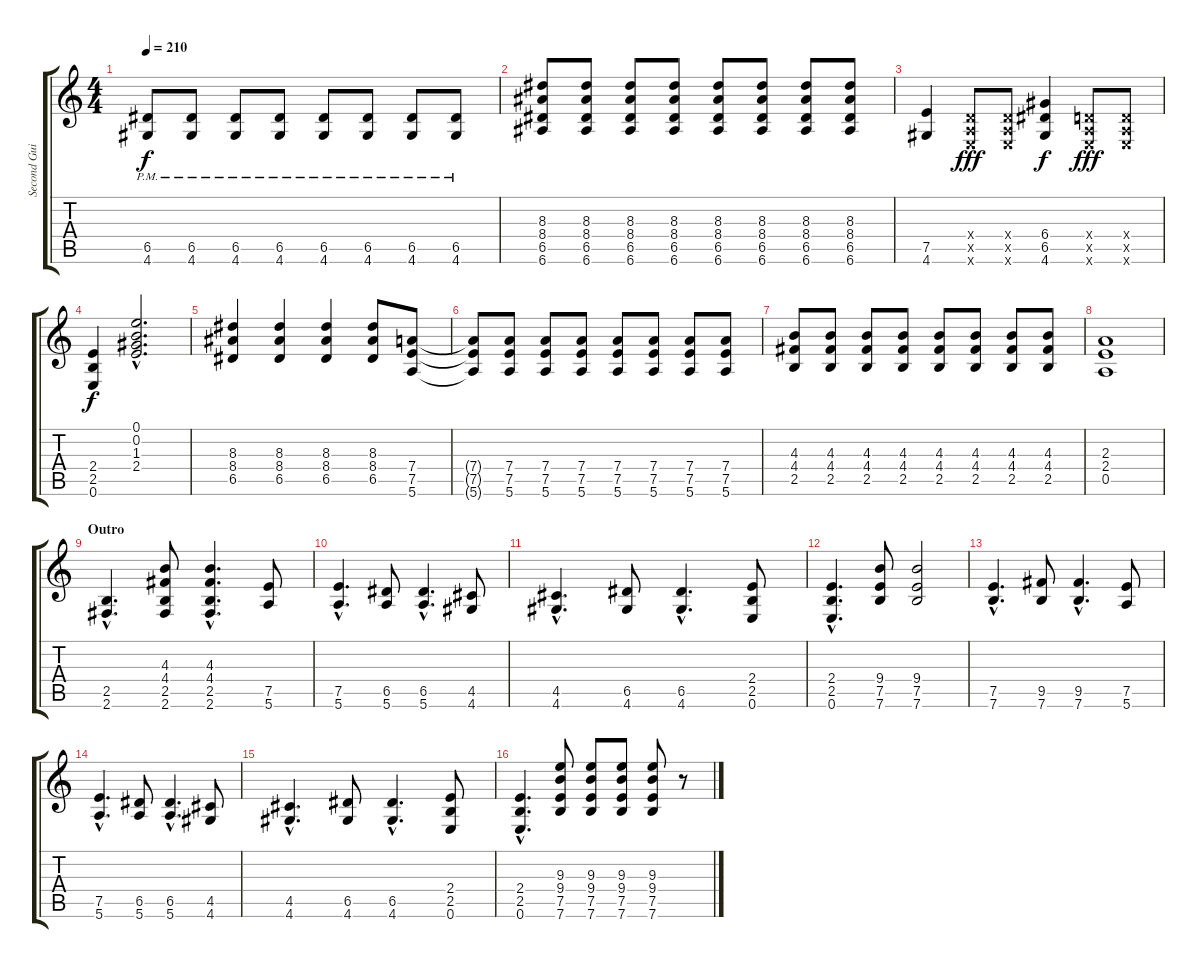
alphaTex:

\track ("Second Guitar" "Second Gui") {instrument distortionguitar}
\staff {score tabs}
\tuning (E4 B3 G3 D3 A2 E2) {hide}
\ts (4 4)
\tempo 210
\clef g2
\ks c
(6.5{pm} 4.6{pm}).8{dy f} (6.5{pm} 4.6{pm}).8 (6.5{pm} 4.6{pm}).8 (6.5{pm} 4.6{pm}).8 (6.5{pm} 4.6{pm}).8 (6.5{pm} 4.6{pm}).8 (6.5{pm} 4.6{pm}).8 (6.5{pm} 4.6{pm}).8 |
(8.3 8.4 6.5 6.6).8 (8.3 8.4 6.5 6.6).8 (8.3 8.4 6.5 6.6).8 (8.3 8.4 6.5 6.6).8 (8.3 8.4 6.5 6.6).8 (8.3 8.4 6.5 6.6).8 (8.3 8.4 6.5 6.6).8 (8.3 8.4 6.5 6.6).8 |
(7.5 4.6).4 (0.4{x} 0.5{x} 0.6{x}).8{dy fff} (0.4{x} 0.5{x} 0.6{x}).8 (6.4 6.5 4.6).4{dy f} (0.4{x} 0.5{x} 0.6{x}).8{dy fff} (0.4{x} 0.5{x} 0.6{x}).8 |
(2.4 2.5 0.6).4{dy f} (0.1{hac} 0.2{hac} 1.3{hac} 2.4{hac}).2{d} |
(8.3 8.4 6.5).4 (8.3 8.4 6.5).4 (8.3 8.4 6.5).4 (8.3 8.4 6.5).8 (7.4 7.5 5.6).8 |
(7.4{t} 7.5{t} 5.6{t}).8 (7.4 7.5 5.6).8 (7.4 7.5 5.6).8 (7.4 7.5 5.6).8 (7.4 7.5 5.6).8 (7.4 7.5 5.6).8 (7.4 7.5 5.6).8 (7.4 7.5 5.6).8 |
(4.3 4.4 2.5).8 (4.3 4.4 2.5).8 (4.3 4.4 2.5).8 (4.3 4.4 2.5).8 (4.3 4.4 2.5).8 (4.3 4.4 2.5).8 (4.3 4.4 2.5).8 (4.3 4.4 2.5).8 |
(2.3 2.4 0.5).1 |
\section ("" "Outro")
(2.5{hac} 2.6{hac}).4{d} (4.3 4.4 2.5 2.6).8 (4.3{hac} 4.4{hac} 2.5{hac} 2.6{hac}).4{d} (7.5 5.6).8 |
(7.5{hac} 5.6{hac}).4{d} (6.5 5.6).8 (6.5{hac} 5.6{hac}).4{d} (4.5 4.6).8 |
(4.5{hac} 4.6{hac}).4{d} (6.5 4.6).8 (6.5{hac} 4.6{hac}).4{d} (2.4 2.5 0.6).8 |
(2.4{hac} 2.5{hac} 0.6{hac}).4{d} (9.4 7.5 7.6).8 (9.4 7.5 7.6).2 |
(7.5{hac} 7.6{hac}).4{d} (9.5 7.6).8 (9.5{hac} 7.6{hac}).4{d} (7.5 5.6).8 |
(7.5{hac} 5.6{hac}).4{d} (6.5 5.6).8 (6.5{hac} 5.6{hac}).4{d} (4.5 4.6).8 |
(4.5{hac} 4.6{hac}).4{d} (6.5 4.6).8 (6.5{hac} 4.6{hac}).4{d} (2.4 2.5 0.6).8 |
(2.4{hac} 2.5{hac} 0.6{hac}).4{d} (9.3 9.4 7.5 7.6).8 (9.3 9.4 7.5 7.6).8 (9.3 9.4 7.5 7.6).8 (9.3 9.4 7.5 7.6).8 r.8
